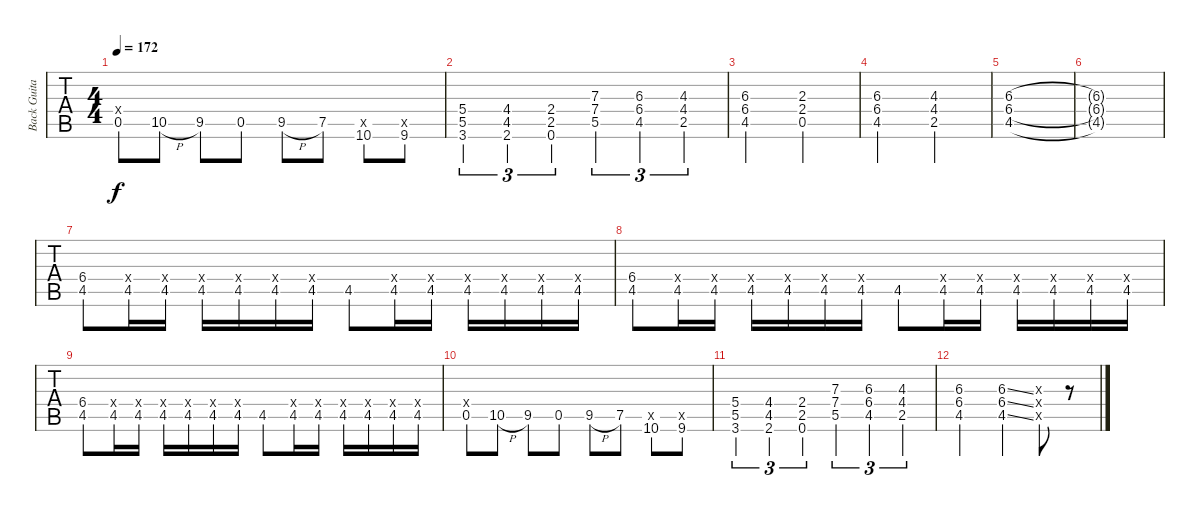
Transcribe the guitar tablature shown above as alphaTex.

\track ("Back Guitar" "Back Guita") {instrument distortionguitar}
\staff {tabs}
\tuning (E4 B3 G3 D3 A2 E2) {hide}
\ts (4 4)
\tempo 172
\clef g2
\ks c
(0.4{x} 0.5).8{dy f} 10.5{h}.8 9.5.8 0.5.8 9.5{h}.8 7.5.8 (0.5{x} 10.6).8 (0.5{x} 9.6).8 |
(5.4 5.5 3.6).4{tu (3 2)} (4.4 4.5 2.6).4{tu (3 2)} (2.4 2.5 0.6).4{tu (3 2)} (7.3 7.4 5.5).4{tu (3 2)} (6.3 6.4 4.5).4{tu (3 2)} (4.3 4.4 2.5).4{tu (3 2)} |
(6.3 6.4 4.5).2 (2.3 2.4 0.5).2 |
(6.3 6.4 4.5).2 (4.3 4.4 2.5).2 |
(6.3 6.4 4.5).1 |
(6.3{t} 6.4{t} 4.5{t}).1 |
(6.4 4.5).8 (0.4{x} 4.5).16 (0.4{x} 4.5).16 (0.4{x} 4.5).16 (0.4{x} 4.5).16 (0.4{x} 4.5).16 (0.4{x} 4.5).16 4.5.8 (0.4{x} 4.5).16 (0.4{x} 4.5).16 (0.4{x} 4.5).16 (0.4{x} 4.5).16 (0.4{x} 4.5).16 (0.4{x} 4.5).16 |
(6.4 4.5).8 (0.4{x} 4.5).16 (0.4{x} 4.5).16 (0.4{x} 4.5).16 (0.4{x} 4.5).16 (0.4{x} 4.5).16 (0.4{x} 4.5).16 4.5.8 (0.4{x} 4.5).16 (0.4{x} 4.5).16 (0.4{x} 4.5).16 (0.4{x} 4.5).16 (0.4{x} 4.5).16 (0.4{x} 4.5).16 |
(6.4 4.5).8 (0.4{x} 4.5).16 (0.4{x} 4.5).16 (0.4{x} 4.5).16 (0.4{x} 4.5).16 (0.4{x} 4.5).16 (0.4{x} 4.5).16 4.5.8 (0.4{x} 4.5).16 (0.4{x} 4.5).16 (0.4{x} 4.5).16 (0.4{x} 4.5).16 (0.4{x} 4.5).16 (0.4{x} 4.5).16 |
(0.4{x} 0.5).8 10.5{h}.8 9.5.8 0.5.8 9.5{h}.8 7.5.8 (0.5{x} 10.6).8 (0.5{x} 9.6).8 |
(5.4 5.5 3.6).4{tu (3 2)} (4.4 4.5 2.6).4{tu (3 2)} (2.4 2.5 0.6).4{tu (3 2)} (7.3 7.4 5.5).4{tu (3 2)} (6.3 6.4 4.5).4{tu (3 2)} (4.3 4.4 2.5).4{tu (3 2)} |
(6.3 6.4 4.5).2 (6.3{ss} 6.4{ss} 4.5{ss}).4 (0.3{x} 0.4{x} 0.5{x}).8 r.8
